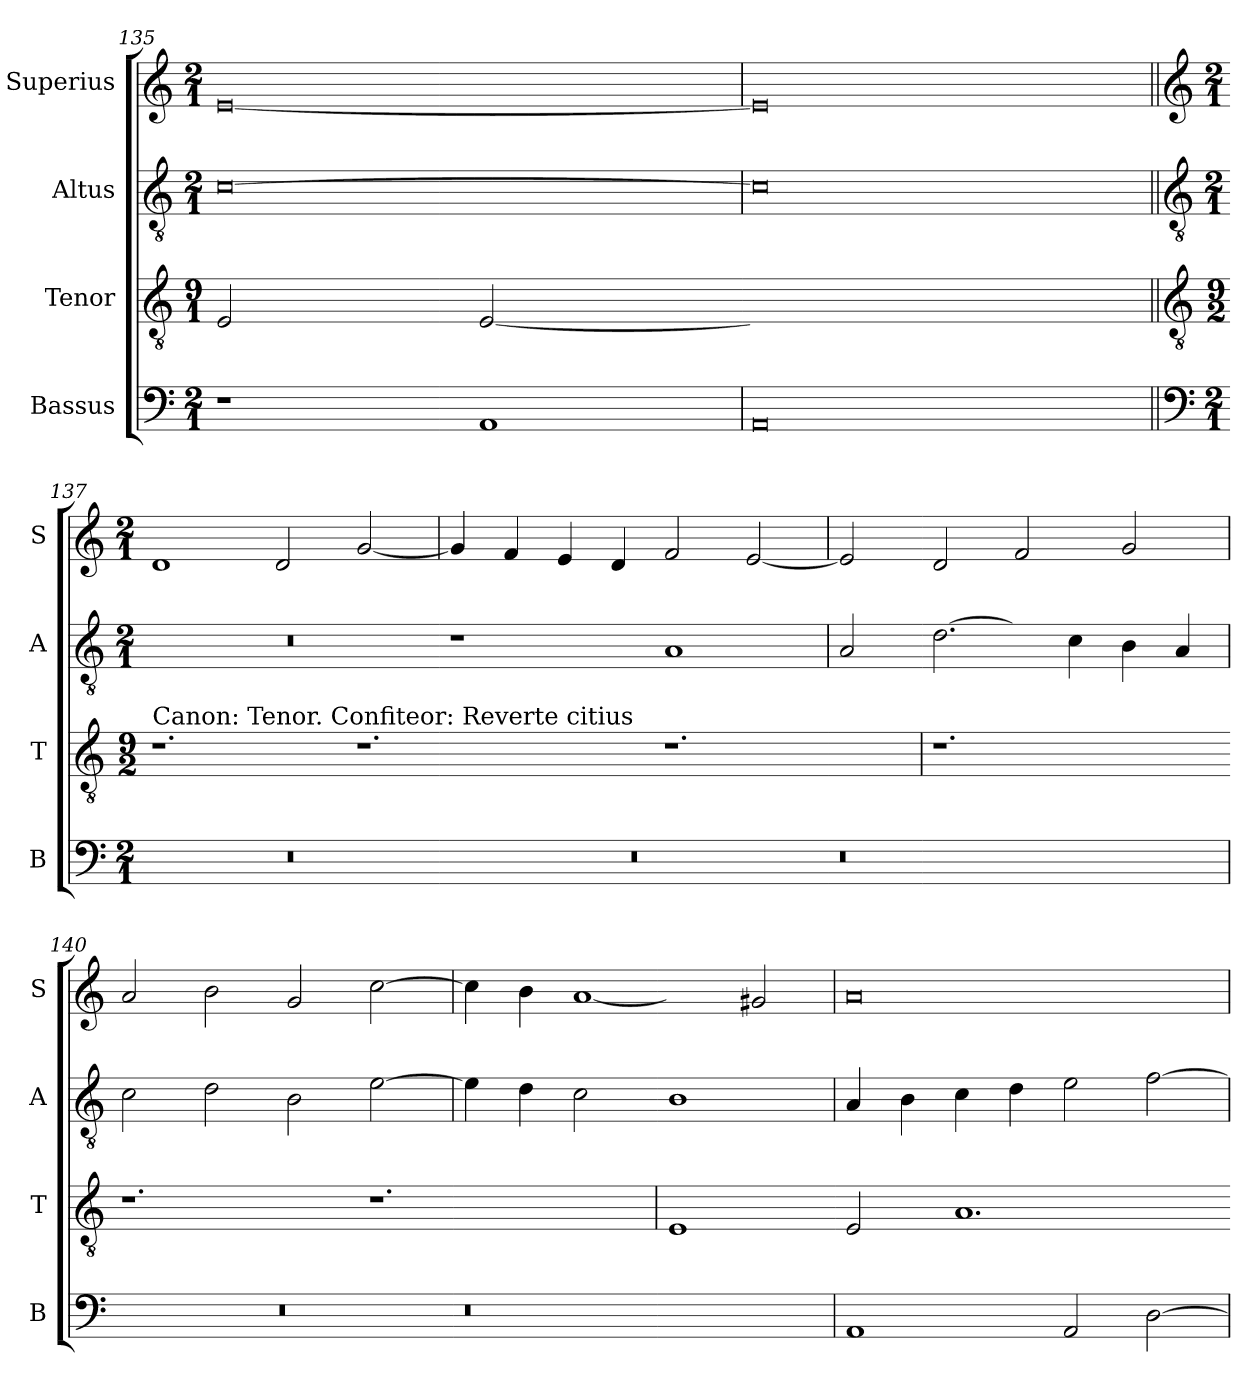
**kern	**kern	**kern	**kern
*part4	*part3	*part2	*part1
*staff4	*staff3	*staff2	*staff1
*I"Bassus	*I"Tenor	*I"Altus	*I"Superius
*I'B	*I'T	*I'A	*I'S
*clefF4	*clefGv2	*clefGv2	*clefG2
*k[]	*k[]	*k[]	*k[]
*M2/1	*M9/1	*M2/1	*M2/1
=135	=135	=135	=135
!	!LO:N:vis=2	!	!
1r	1E	[0c	[0e
!	!LO:N:vis=2	!	!
1AA	[1E	.	.
=136	=136-	=136	=136
!	!LO:N:vis=1	!	!
0AA	0Eyy]	0c]	0e]
!!LO:LB:g=z
=137||	=137||	=137||	=137||
*clefF4	*clefGv2	*clefGv2	*clefG2
*k[]	*k[]	*k[]	*k[]
*M2/1	*M9/2	*M2/1	*M2/1
!	!LO:TX:a:t=Canon&colon; Tenor. Confiteor&colon; Reverte citius	!	!
0r	1.r	0r	1d
.	.	.	2d/
!	!LO:N:vis=1.	!	!
.	2r	.	[2g/
=138	=138-	=138	=138
0r	1ryy	1r	4g/]
.	.	.	4f/
.	.	.	4e/
.	.	.	4d/
!	!LO:N:vis=1.	!	!
.	1r	1A	2f/
.	.	.	[2e/
=139	=139-	=139	=139
!LO:N:vis=0	!	!	!
2r	2ryy	2A/	2e/]
=-	=	=-	=-
!	!	!LO:N:vis=2.	!
1.ryy	1.r	[2d\	2d/
.	.	4d\yy]	2f/
.	.	4c\	.
.	.	4B\	2g/
.	.	4A/	.
=140	=140-	=140	=140
0r	1.r	2c\	2a/
.	.	2d\	2b\
.	.	2B\	2g/
!	!LO:N:vis=1.	!	!
.	2r	[2e\	[2cc\
=141	=141-	=141	=141
!LO:N:vis=0	!	!	!
1r	1ryy	4e\]	4cc\]
.	.	4d\	4b\
!	!	!	!LO:N:vis=1
.	.	2c\	[2a
=-	=	=-	=-
1ryy	1E	1B	2ayy]
.	.	.	2g#X/
=142	=142-	=142	=142
1AA	2E/	4A/	0a
.	.	4B\	.
.	1.A	4c\	.
.	.	4d\	.
2AA/	.	2e\	.
[2D\	.	[2f\	.
=	=-	=	=
*-	*-	*-	*-
